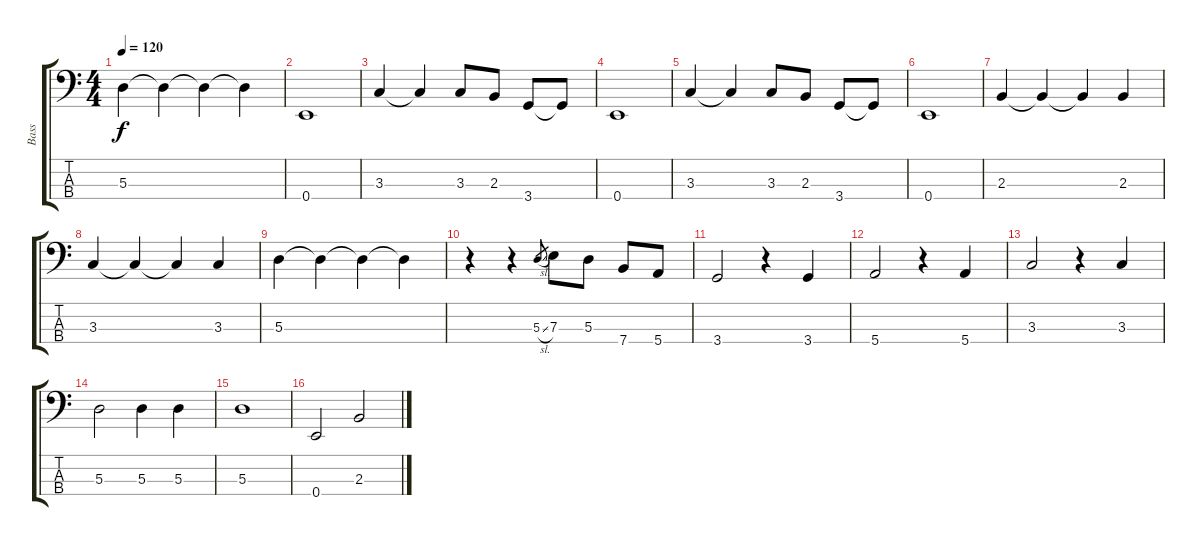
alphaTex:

\track ("Bass" "Bass") {instrument electricbassfinger}
\staff {score tabs}
\tuning (G2 D2 A1 E1) {hide}
\ts (4 4)
\tempo 120
\clef f4
\ks c
5.3.4{dy f} 5.3{t}.4 5.3{t}.4 5.3{t}.4 |
0.4.1 |
3.3.4 3.3{t}.4 3.3.8 2.3.8 3.4.8 3.4{t}.8 |
0.4.1 |
3.3.4 3.3{t}.4 3.3.8 2.3.8 3.4.8 3.4{t}.8 |
0.4.1 |
2.3.4 2.3{t}.4 2.3{t}.4 2.3.4 |
3.3.4 3.3{t}.4 3.3{t}.4 3.3.4 |
5.3.4 5.3{t}.4 5.3{t}.4 5.3{t}.4 |
r.4 r.4 5.3{sl}.8{gr} 7.3.8 5.3.8 7.4.8 5.4.8 |
3.4.2 r.4 3.4.4 |
5.4.2 r.4 5.4.4 |
3.3.2 r.4 3.3.4 |
5.3.2 5.3.4 5.3.4 |
5.3.1 |
0.4.2 2.3.2
